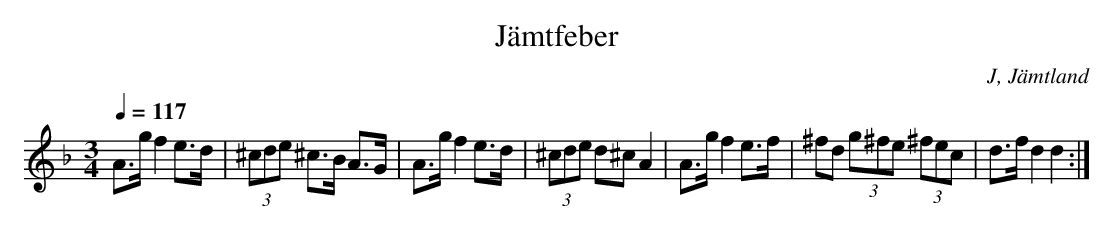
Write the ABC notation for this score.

X:1
T: Jämtfeber
O: J, Jämtland
M:3/4
L:1/8
Q:1/4=117
K:Dm
A>g f2 e>d|(3^cde ^c>B A>G|A>g f2 e>d|(3^cde d^c A2|A>g f2 e>f|^fd (3g^fe (3^fec|d>f d2 d2 :|
